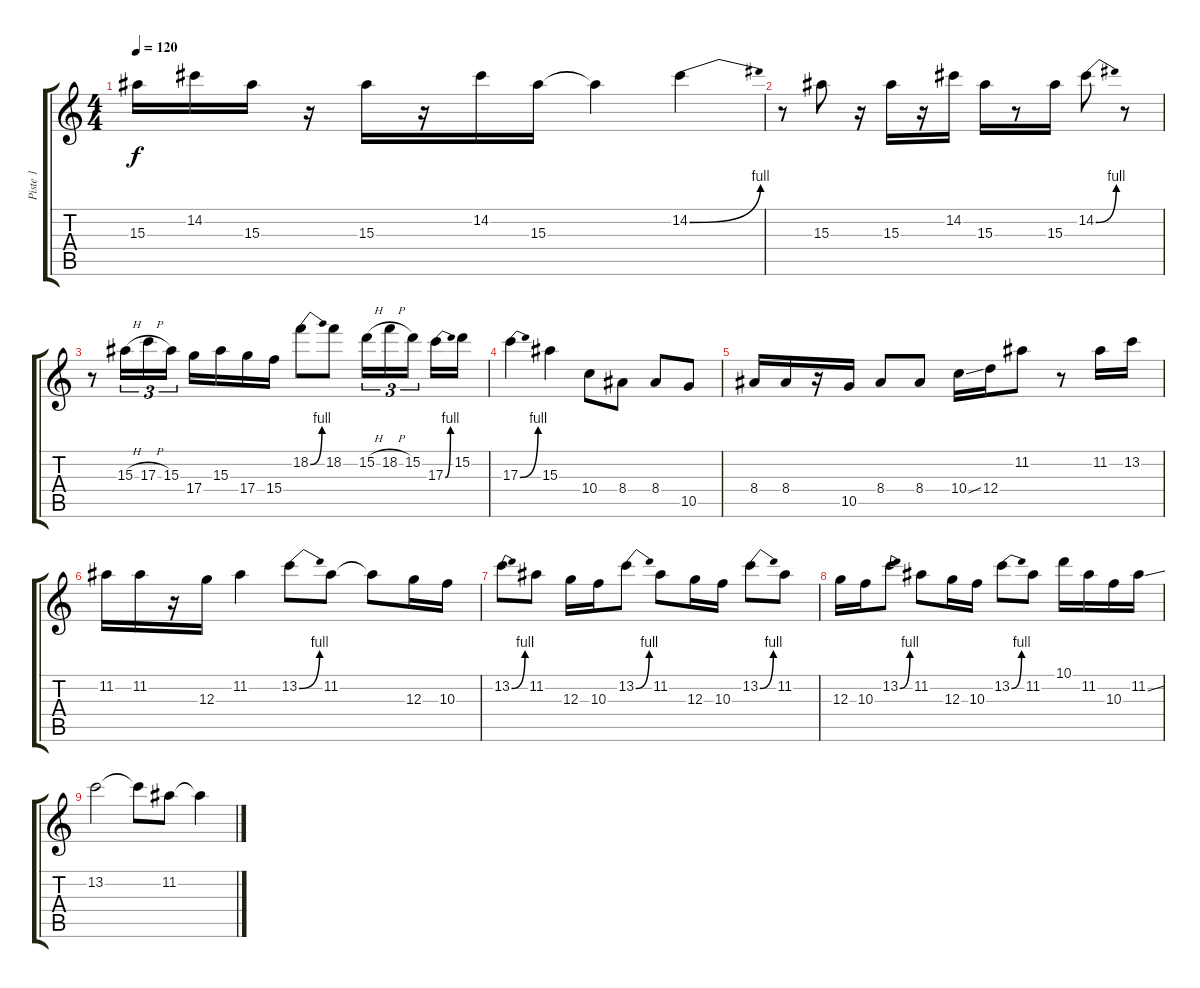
\track ("Piste 1" "Piste 1") {instrument distortionguitar}
\staff {score tabs}
\tuning (E4 B3 G3 D3 A2 E2) {hide}
\ts (4 4)
\tempo 120
\clef g2
\ks c
15.3.16{dy f instrument distortionguitar} 14.2.16 15.3.16 r.16 15.3.16 r.16 14.2.16 15.3.16 15.3{t}.4 14.2{be (bend 0 0 60 4)}.4 |
r.8 15.3.8 r.16 15.3.16 r.16 14.2.16 15.3.16 r.8 15.3.16 14.2{be (bend 0 0 60 4)}.8 r.8 |
r.8 15.3{h}.16{tu (3 2)} 17.3{h}.16{tu (3 2)} 15.3.16{tu (3 2)} 17.4.16 15.3.16 17.4.16 15.4.16 18.2{be (bend 0 0 60 4)}.8 18.2.8 15.2{h}.16{tu (3 2)} 18.2{h}.16{tu (3 2)} 15.2.16{tu (3 2)} 17.3{be (bend 0 0 60 4)}.16 15.2.16 |
17.3{be (bend 0 0 60 4)}.4 15.3.4 10.4.8 8.4.8 8.4.8 10.5.8 |
8.4.16 8.4.16 r.16 10.5.16 8.4.8 8.4.8 10.4{ss}.16 12.4.16 11.2.8 r.8 11.2.16 13.2.16 |
11.2.16 11.2.16 r.16 12.3.16 11.2.4 13.2{be (bend 0 0 60 4)}.8 11.2.8 11.2{t}.8 12.3.16 10.3.16 |
13.2{be (bend 0 0 60 4)}.8 11.2.8 12.3.16 10.3.16 13.2{be (bend 0 0 60 4)}.8 11.2.8 12.3.16 10.3.16 13.2{be (bend 0 0 60 4)}.8 11.2.8 |
12.3.16 10.3.16 13.2{be (bend 0 0 60 4)}.8 11.2.8 12.3.16 10.3.16 13.2{be (bend 0 0 60 4)}.8 11.2.8 10.1.16 11.2.16 10.3.16 11.2{ss}.16 |
13.2.2 13.2{t}.8 11.2.8 11.2{t}.4
